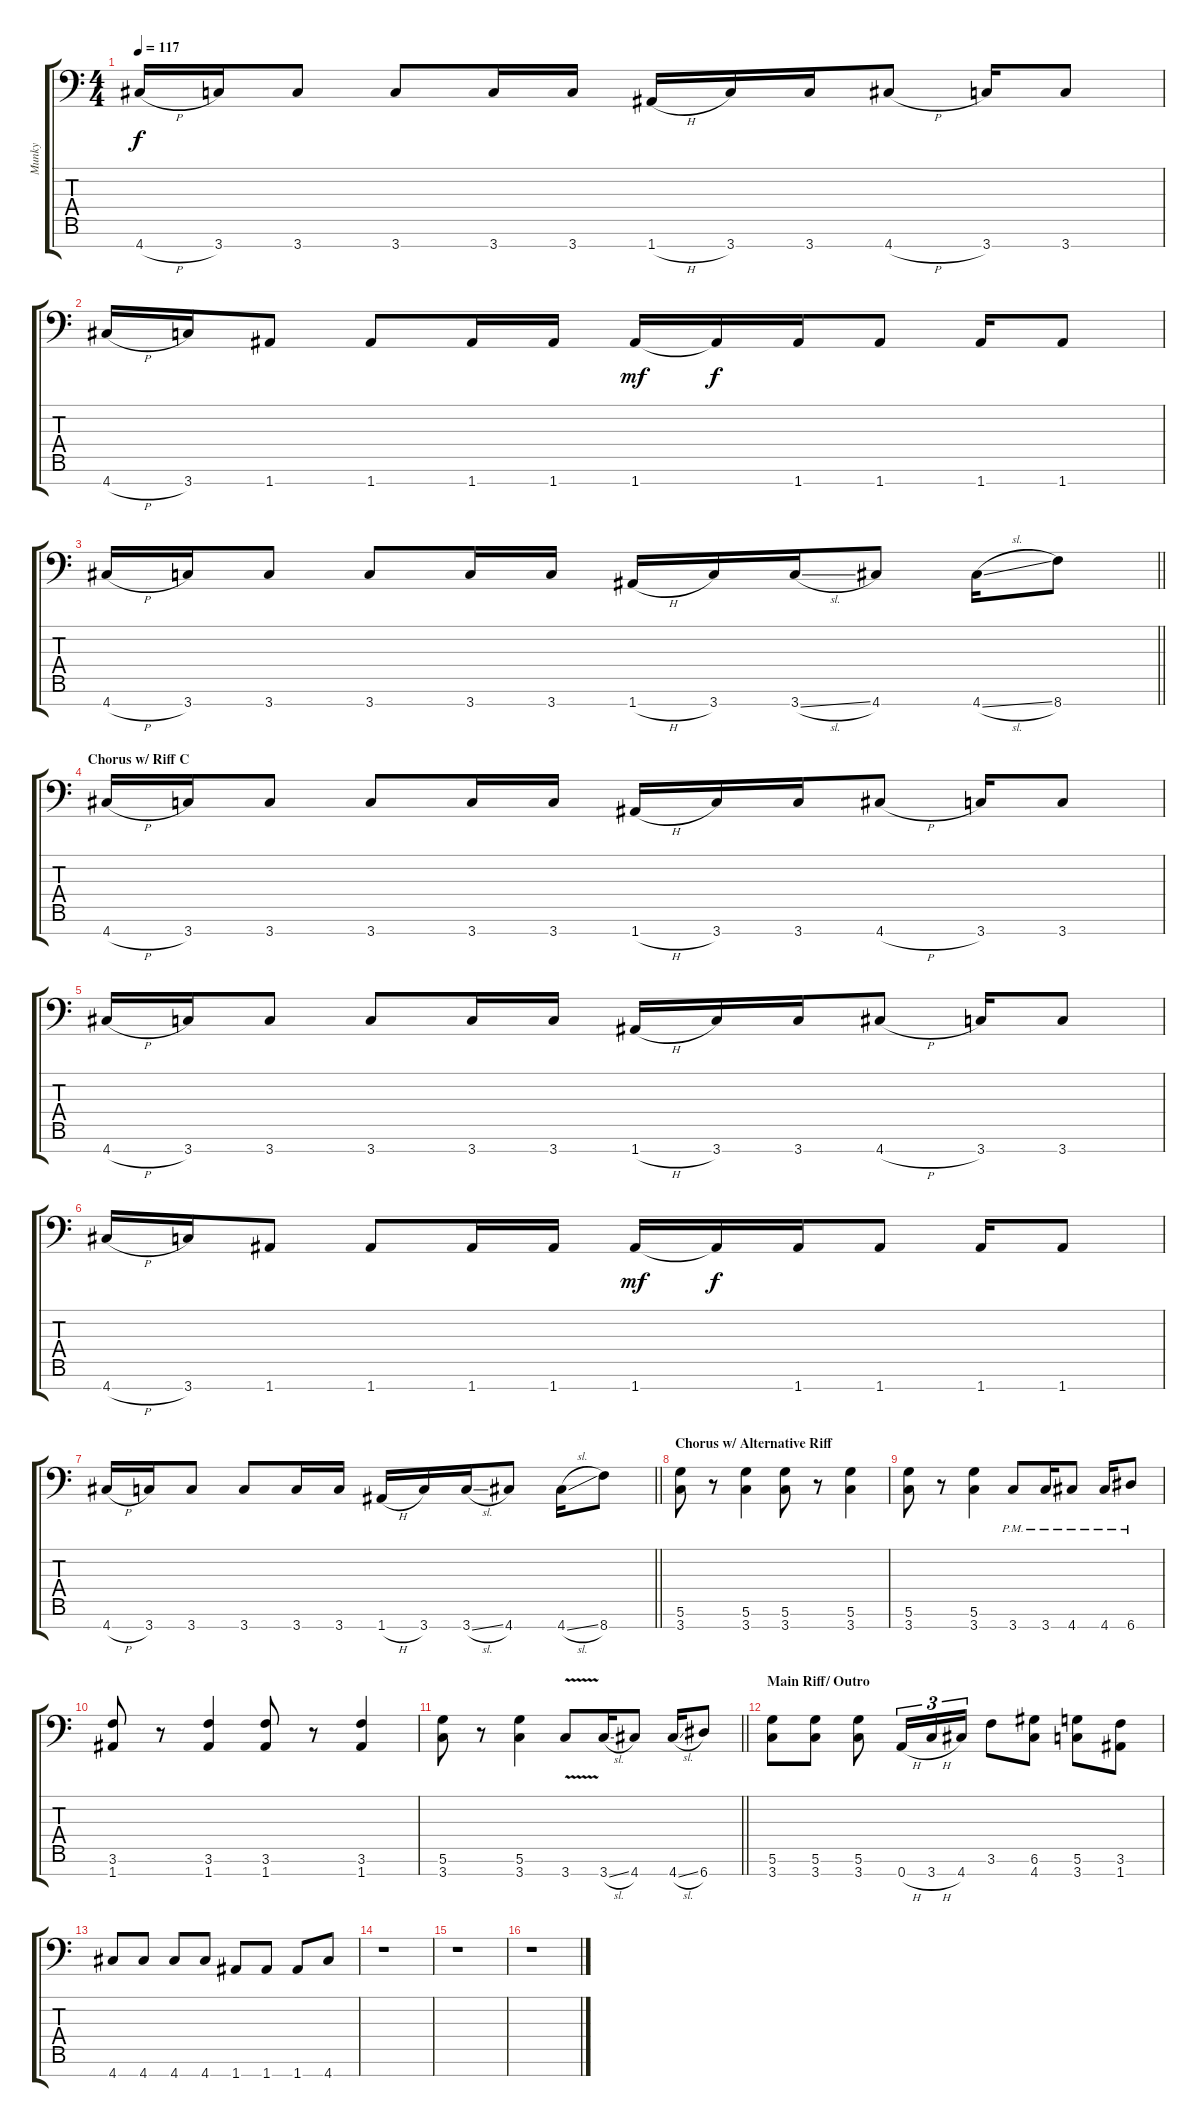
\track ("Munky" "Munky") {instrument overdrivenguitar}
\staff {score tabs}
\tuning (D4 A3 F3 C3 G2 D2 A1) {hide}
\ts (4 4)
\tempo 117
\clef f4
\ks c
4.7{h}.16{dy f} 3.7.16 3.7.8 3.7.8 3.7.16 3.7.16 1.7{h}.16 3.7.16 3.7.16 4.7{h}.8 3.7.16 3.7.8 |
4.7{h}.16 3.7.16 1.7.8 1.7.8 1.7.16 1.7.16 1.7.16{dy mf} 1.7{t}.16{dy f} 1.7.16 1.7.8 1.7.16 1.7.8 |
\barLineRight lightlight
4.7{h}.16 3.7.16 3.7.8 3.7.8 3.7.16 3.7.16 1.7{h}.16 3.7.16 3.7{sl}.16 4.7.8 4.7{sl}.16 8.7.8 |
\section ("" "Chorus w/ Riff C")
4.7{h}.16 3.7.16 3.7.8 3.7.8 3.7.16 3.7.16 1.7{h}.16 3.7.16 3.7.16 4.7{h}.8 3.7.16 3.7.8 |
4.7{h}.16 3.7.16 3.7.8 3.7.8 3.7.16 3.7.16 1.7{h}.16 3.7.16 3.7.16 4.7{h}.8 3.7.16 3.7.8 |
4.7{h}.16 3.7.16 1.7.8 1.7.8 1.7.16 1.7.16 1.7.16{dy mf} 1.7{t}.16{dy f} 1.7.16 1.7.8 1.7.16 1.7.8 |
\barLineRight lightlight
4.7{h}.16 3.7.16 3.7.8 3.7.8 3.7.16 3.7.16 1.7{h}.16 3.7.16 3.7{sl}.16 4.7.8 4.7{sl}.16 8.7.8 |
\section ("" "Chorus w/ Alternative Riff")
(5.6 3.7).8 r.8 (5.6 3.7).4 (5.6 3.7).8 r.8 (5.6 3.7).4 |
(5.6 3.7).8 r.8 (5.6 3.7).4 3.7{pm}.8 3.7{pm}.16 4.7{pm}.8 4.7{pm}.16 6.7{pm}.8 |
(3.6 1.7).8 r.8 (3.6 1.7).4 (3.6 1.7).8 r.8 (3.6 1.7).4 |
\barLineRight lightlight
(5.6 3.7).8 r.8 (5.6 3.7).4 3.7{v}.8 3.7{sl}.16 4.7.8 4.7{sl}.16 6.7.8 |
\section ("" "Main Riff/ Outro")
(5.6 3.7).8 (5.6 3.7).8 (5.6 3.7).8 0.7{h}.16{tu (3 2)} 3.7{h}.16{tu (3 2)} 4.7.16{tu (3 2)} 3.6.8 (6.6 4.7).8 (5.6 3.7).8 (3.6 1.7).8 |
4.7.8 4.7.8 4.7.8 4.7.8 1.7.8 1.7.8 1.7.8 4.7.8 |
r.1 |
r.1 |
r.1
